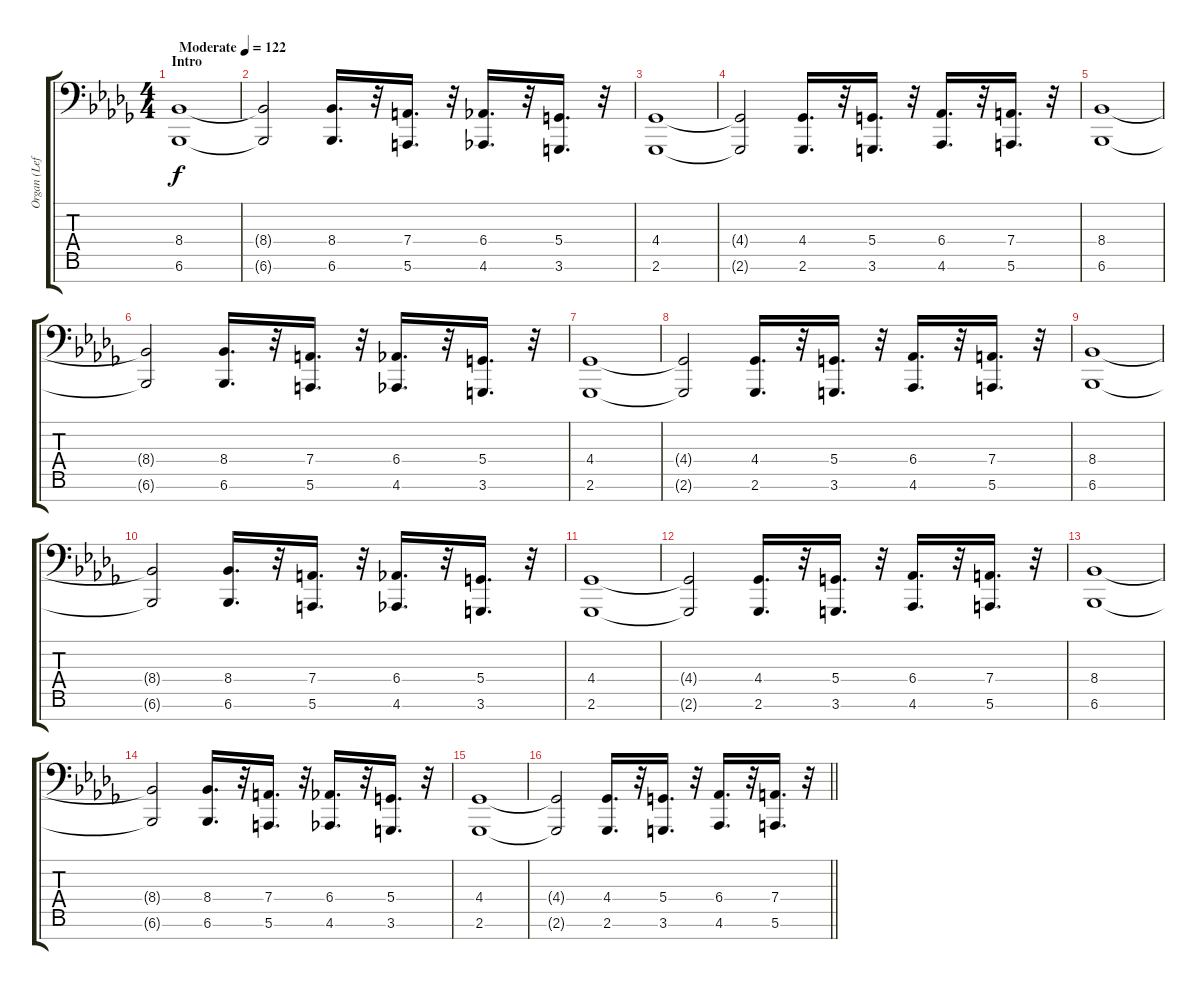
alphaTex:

\track ("Organ (Left Hand)" "Organ (Lef") {instrument churchorgan}
\staff {score tabs}
\tuning (E3 B2 G2 D2 A1 E1 B0) {hide}
\ts (4 4)
\section ("" "Intro")
\tempo (122 "Moderate")
\clef f4
\ks bbminor
(8.4 6.6).1{dy f instrument churchorgan} |
(8.4{t} 6.6{t}).2 (8.4 6.6).16{d} r.32 (7.4 5.6).16{d} r.32 (6.4 4.6).16{d} r.32 (5.4 3.6).16{d} r.32 |
(4.4 2.6).1 |
(4.4{t} 2.6{t}).2 (4.4 2.6).16{d} r.32 (5.4 3.6).16{d} r.32 (6.4 4.6).16{d} r.32 (7.4 5.6).16{d} r.32 |
(8.4 6.6).1 |
(8.4{t} 6.6{t}).2 (8.4 6.6).16{d} r.32 (7.4 5.6).16{d} r.32 (6.4 4.6).16{d} r.32 (5.4 3.6).16{d} r.32 |
(4.4 2.6).1 |
(4.4{t} 2.6{t}).2 (4.4 2.6).16{d} r.32 (5.4 3.6).16{d} r.32 (6.4 4.6).16{d} r.32 (7.4 5.6).16{d} r.32 |
(8.4 6.6).1 |
(8.4{t} 6.6{t}).2 (8.4 6.6).16{d} r.32 (7.4 5.6).16{d} r.32 (6.4 4.6).16{d} r.32 (5.4 3.6).16{d} r.32 |
(4.4 2.6).1 |
(4.4{t} 2.6{t}).2 (4.4 2.6).16{d} r.32 (5.4 3.6).16{d} r.32 (6.4 4.6).16{d} r.32 (7.4 5.6).16{d} r.32 |
(8.4 6.6).1 |
(8.4{t} 6.6{t}).2 (8.4 6.6).16{d} r.32 (7.4 5.6).16{d} r.32 (6.4 4.6).16{d} r.32 (5.4 3.6).16{d} r.32 |
(4.4 2.6).1 |
\barLineRight lightlight
(4.4{t} 2.6{t}).2 (4.4 2.6).16{d} r.32 (5.4 3.6).16{d} r.32 (6.4 4.6).16{d} r.32 (7.4 5.6).16{d} r.32
